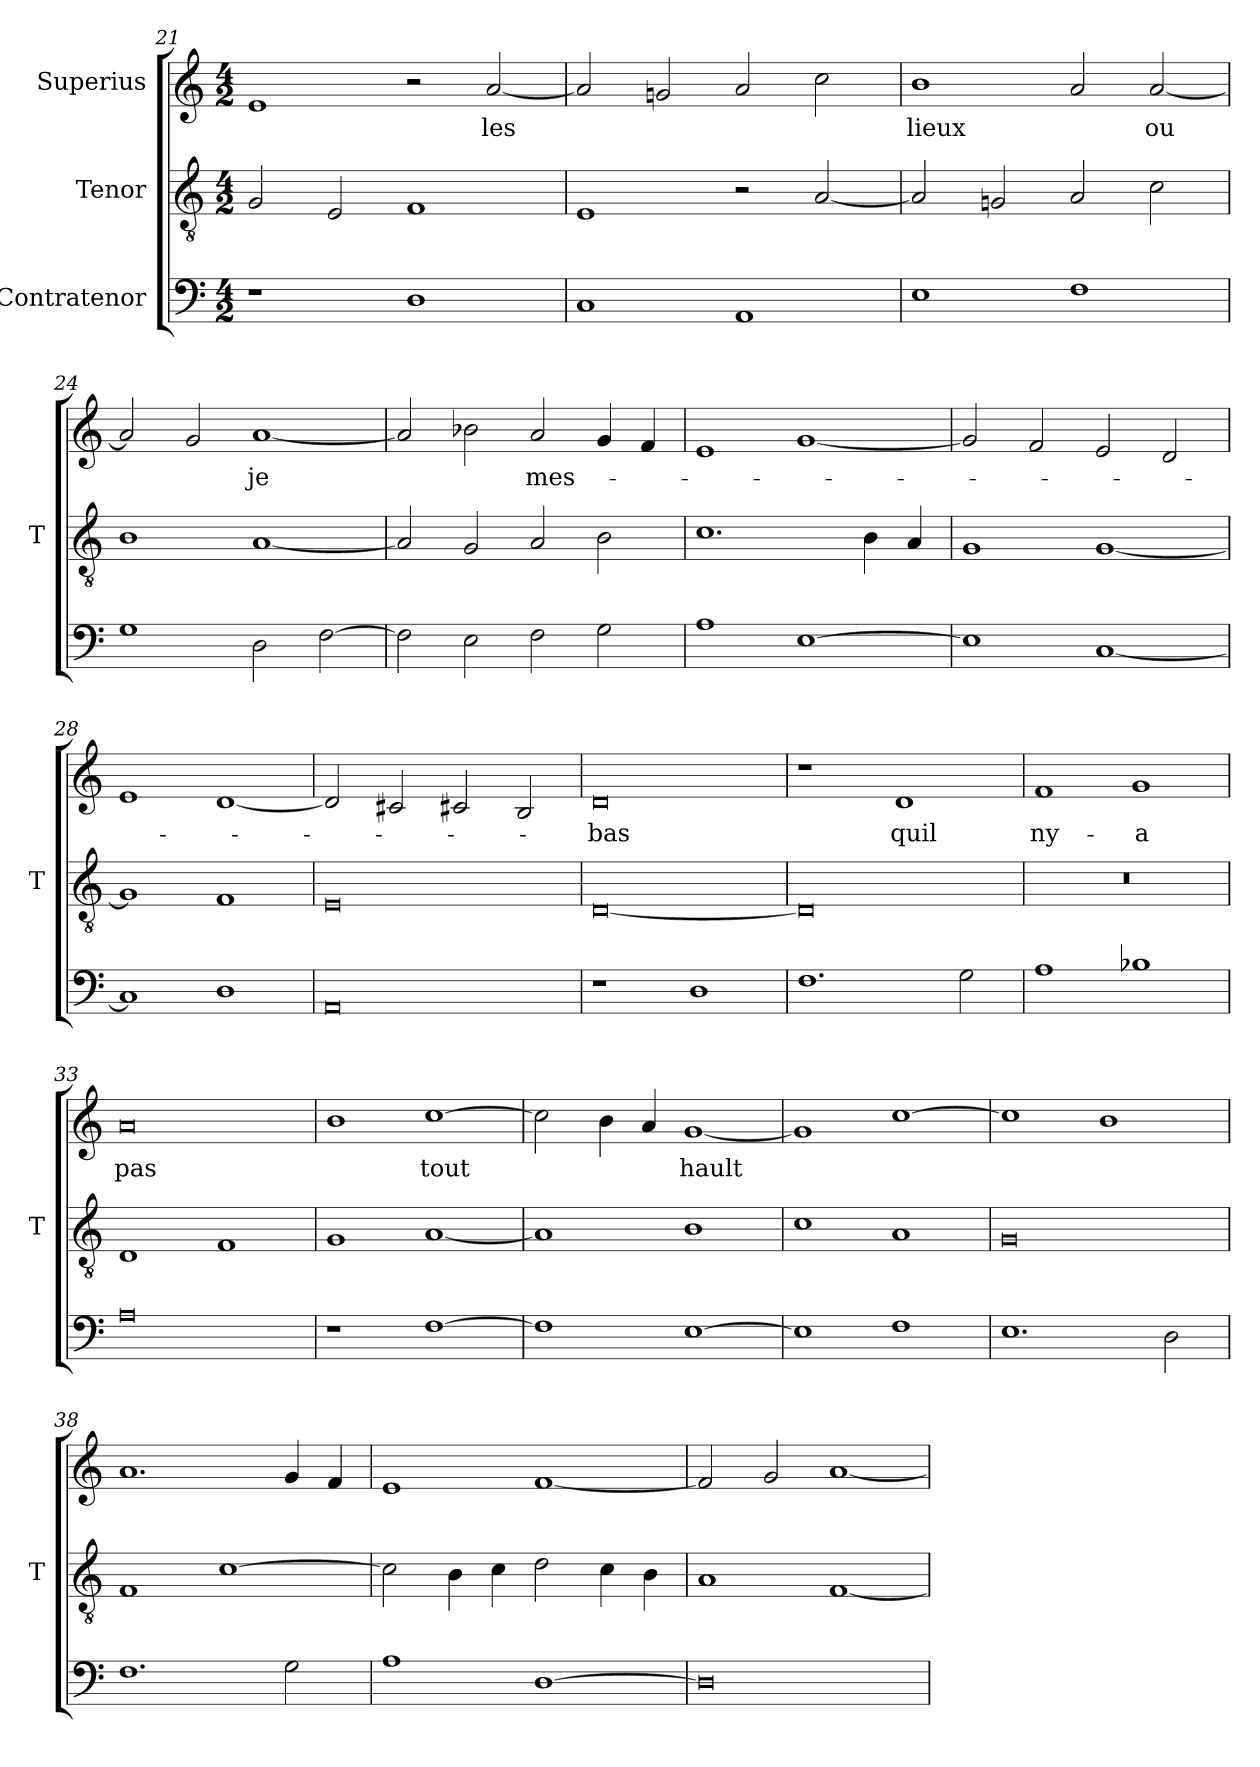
**kern	**kern	**kern	**text
*part3	*part2	*part1	*part1
*staff3	*staff2	*staff1	*staff1
*I"Contratenor	*I"Tenor	*I"Superius	*
*	*I'T	*	*
*clefF4	*clefGv2	*clefG2	*
*M4/2	*M4/2	*M4/2	*
=21	=21	=21	=21
1r	2G	1e	.
.	2E	.	.
1D	1F	2r	.
.	.	[2a	-les
=22	=22	=22	=22
1C	1E	2a]	.
.	.	2gn	.
1AA	2r	2a	.
.	[2A	2cc	.
=23	=23	=23	=23
1E	2A]	1b	-lieux
.	2Gn	.	.
1F	2A	2a	.
.	2c	[2a	-ou
=24	=24	=24	=24
1G	1B	2a]	.
.	.	2g	.
2D	[1A	[1a	-je
[2F	.	.	.
=25	=25	=25	=25
2F]	2A]	2a]	.
2E	2G	2b-X	.
2F	2A	2a	mes-
2G	2B	4g	.
.	.	4f	.
=26	=26	=26	=26
1A	1.c	1e	.
[1E	.	[1g	.
.	4B	.	.
.	4A	.	.
=27	=27	=27	=27
1E]	1G	2g]	.
.	.	2f	.
[1C	[1G	2e	.
.	.	2d	.
=28	=28	=28	=28
1C]	1G]	1e	.
1D	1F	[1d	.
=29	=29	=29	=29
0AA	0E	2d]	.
.	.	2c#X	.
.	.	2c#X	.
.	.	2B	.
=30	=30	=30	=30
1r	[0D	0d	-bas
1D	.	.	.
=31	=31	=31	=31
1.F	0D]	1r	.
.	.	1d	-quil
2G	.	.	.
=32	=32	=32	=32
1A	0r	1f	ny-
1B-X	.	1g	-a
=33	=33	=33	=33
0A	1D	0a	-pas
.	1F	.	.
=34	=34	=34	=34
1r	1G	1b	.
[1F	[1A	[1cc	-tout
=35	=35	=35	=35
1F]	1A]	2cc]	.
.	.	4b	.
.	.	4a	.
[1E	1B	[1g	-hault
=36	=36	=36	=36
1E]	1c	1g]	.
1F	1A	[1cc	.
=37	=37	=37	=37
1.E	0G	1cc]	.
.	.	1b	.
2D	.	.	.
=38	=38	=38	=38
1.F	1F	1.a	.
.	[1c	.	.
2G	.	4g	.
.	.	4f	.
=39	=39	=39	=39
1A	2c]	1e	.
.	4B	.	.
.	4c	.	.
[1D	2d	[1f	.
.	4c	.	.
.	4B	.	.
=40	=40	=40	=40
0D]	1A	2f]	.
.	.	2g	.
.	[1F	[1a	.
=	=	=	=
*-	*-	*-	*-
